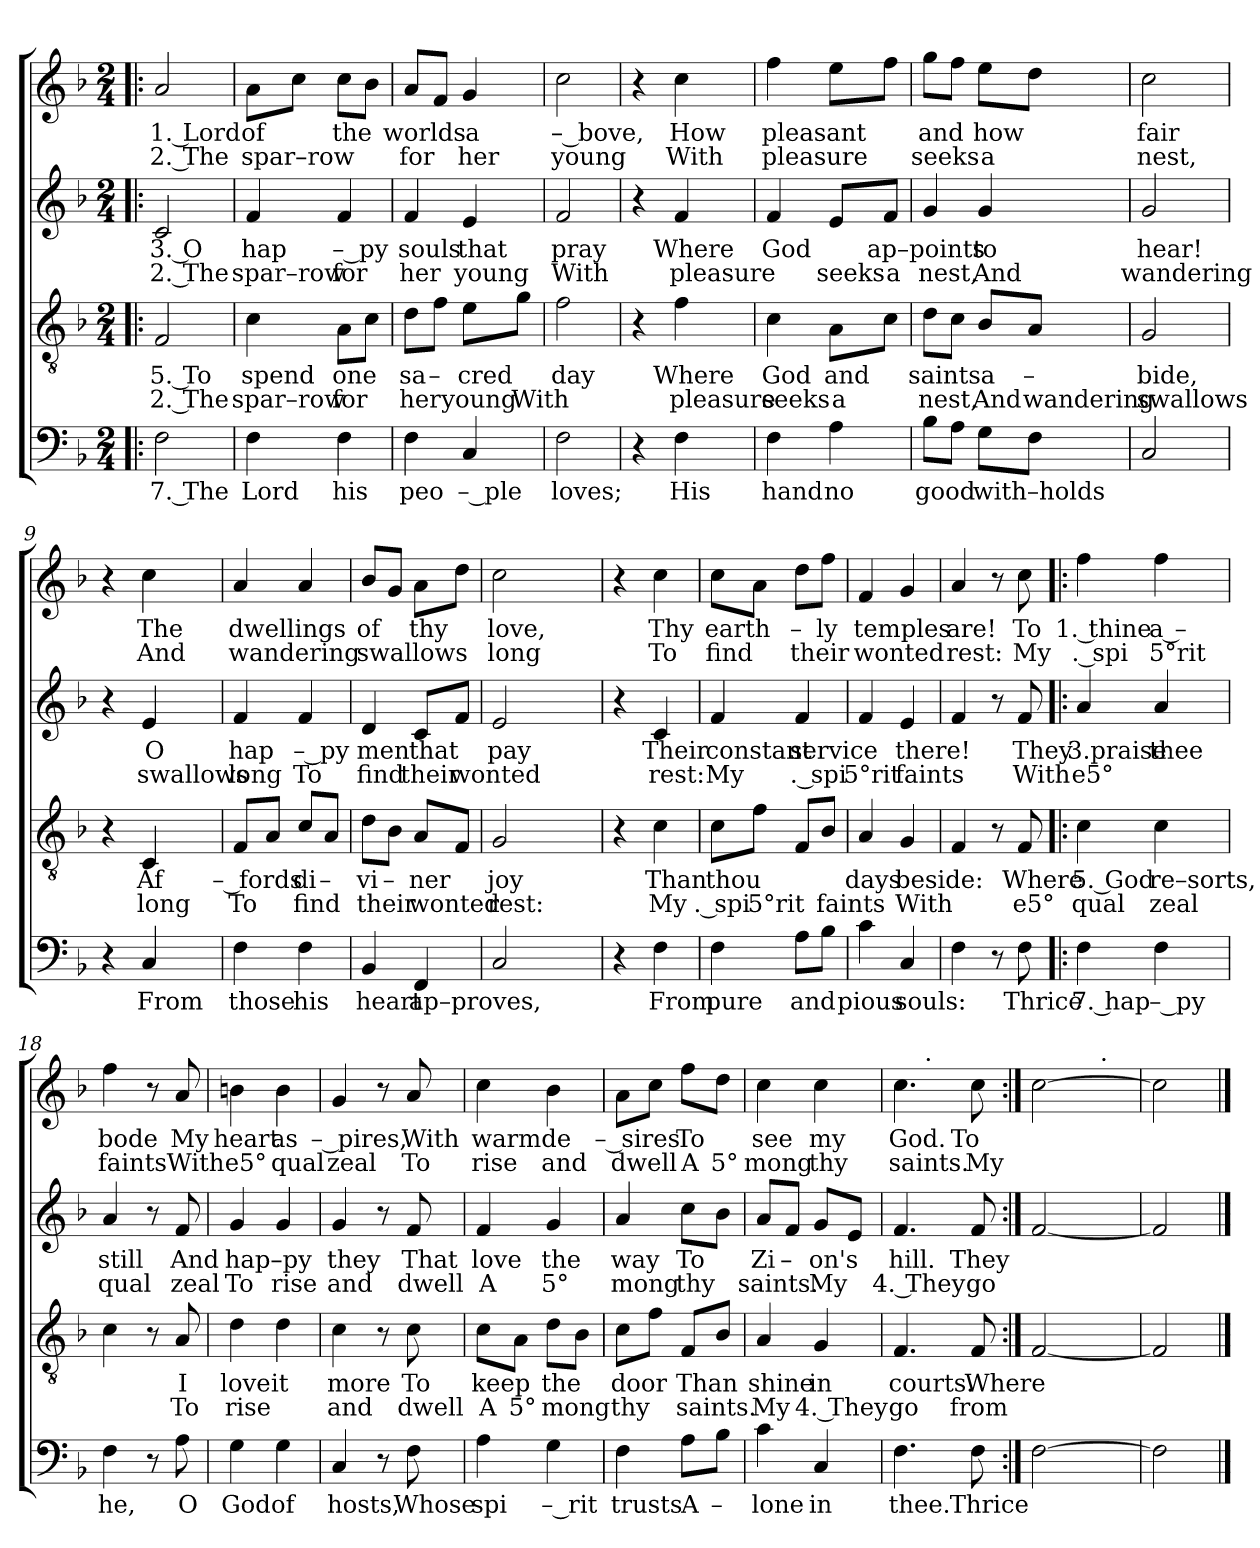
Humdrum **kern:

**kern	**text	**kern	**text	**text	**kern	**text	**text	**kern	**text	**text
*part4	*part4	*part3	*part3	*part3	*part2	*part2	*part2	*part1	*part1	*part1
*staff4	*staff4	*staff3	*staff3	*staff3	*staff2	*staff2	*staff2	*staff1	*staff1	*staff1
*clefF4	*	*clefGv2	*	*	*clefG2	*	*	*clefG2	*	*
*k[b-]	*	*k[b-]	*	*	*k[b-]	*	*	*k[b-]	*	*
*F:	*	*F:	*	*	*F:	*	*	*F:	*	*
*M2/4	*	*M2/4	*	*	*M2/4	*	*	*M2/4	*	*
=1!|:	=1!|:	=1!|:	=1!|:	=1!|:	=1!|:	=1!|:	=1!|:	=1!|:	=1!|:	=1!|:
!	!LO:LY:b:rj	!	!LO:LY:b:rj	!LO:LY:b:rj	!	!LO:LY:b:rj	!LO:LY:b:rj	!LO:N:head=open	!LO:LY:b:rj	!LO:LY:b:rj
2F\	7. The	2F/	5. To	2. The	2c/	3. O	2. The	2a/	1. Lord	2. The
=2	=2	=2	=2	=2	=2	=2	=2	=2	=2	=2
!LO:N:head=solid	!LO:LY:b	!	!LO:LY:b	!LO:LY:b	!LO:N:head=solid	!LO:LY:b	!LO:LY:b	!LO:N:head=solid	!LO:LY:b	!LO:LY:b
4F\	Lord	4c\	spend	spar–row	4f/	hap	spar–row	8a\L	of	spar–row
.	.	.	.	.	.	.	.	8cc\J	.	.
!LO:N:head=solid	!LO:LY:b	!LO:N:head=solid	!LO:LY:b	!LO:LY:b	!LO:N:head=solid	!LO:LY:b:rj	!LO:LY:b:rj	!	!LO:LY:b	!
4F\	his	8A\L	one	for	4f/	– py	for	8cc\L	the	.
!	!	!	!	!	!	!	!	!LO:N:head=solid	!	!
.	.	8c\J	.	.	.	.	.	8b-\J	.	.
=3	=3	=3	=3	=3	=3	=3	=3	=3	=3	=3
!LO:N:head=solid	!LO:LY:b	!LO:N:head=solid	!LO:LY:b:rj	!LO:LY:b:rj	!LO:N:head=solid	!LO:LY:b	!LO:LY:b	!LO:N:head=solid	!LO:LY:b	!LO:LY:b
4F\	peo	8d\L	sa	her	4f/	souls	her	8a/L	worlds	for
!	!	!LO:N:head=solid	!LO:LY:b:rj	!	!	!	!	!LO:N:head=solid	!	!
.	.	8f\J	–	.	.	.	.	8f/J	.	.
!	!LO:LY:b:rj	!LO:N:head=solid	!LO:LY:b	!LO:LY:b	!LO:N:head=solid	!LO:LY:b	!LO:LY:b	!	!LO:LY:b	!LO:LY:b
4C/	– ple	8e\L	cred	young	4e/	that	young	4g/	a	her
!	!	!	!	!LO:LY:b	!	!	!	!	!	!
.	.	8g\J	.	With	.	.	.	.	.	.
=4	=4	=4	=4	=4	=4	=4	=4	=4	=4	=4
!	!LO:LY:b	!	!LO:LY:b	!	!	!LO:LY:b	!LO:LY:b	!	!LO:LY:b:rj	!LO:LY:b:rj
2F\	loves;	2f\	day	.	2f/	pray	With	2cc\	– bove,	young
=5	=5	=5	=5	=5	=5	=5	=5	=5	=5	=5
4r	.	4r	.	.	4r	.	.	4r	.	.
!LO:N:head=solid	!LO:LY:b	!LO:N:head=solid	!LO:LY:b	!LO:LY:b	!LO:N:head=solid	!LO:LY:b	!LO:LY:b	!	!LO:LY:b	!LO:LY:b
4F\	His	4f\	Where	pleasure	4f/	Where	pleasure	4cc\	How	With
=6	=6	=6	=6	=6	=6	=6	=6	=6	=6	=6
!LO:N:head=solid	!LO:LY:b	!	!LO:LY:b	!LO:LY:b	!LO:N:head=solid	!LO:LY:b	!	!LO:N:head=solid	!LO:LY:b	!LO:LY:b
4F\	hand	4c\	God	seeks	4f/	God	.	4ff\	pleasant	pleasure
!LO:N:head=solid	!LO:LY:b	!LO:N:head=solid	!LO:LY:b	!LO:LY:b	!LO:N:head=solid	!	!LO:LY:b	!LO:N:head=solid	!	!
4A\	no	8A\L	and	a	8e/L	.	seeks	8ee\L	.	.
!	!	!	!	!	!LO:N:head=solid	!LO:LY:b	!LO:LY:b	!LO:N:head=solid	!	!
.	.	8c\J	.	.	8f/J	ap–points	a	8ff\J	.	.
=7	=7	=7	=7	=7	=7	=7	=7	=7	=7	=7
!LO:N:head=solid	!LO:LY:b	!LO:N:head=solid	!LO:LY:b	!LO:LY:b	!	!	!LO:LY:b	!	!LO:LY:b	!LO:LY:b
8B-\L	good	8d\L	saints	nest,	4g/	.	nest,	8gg\L	and	seeks
!LO:N:head=solid	!	!	!	!	!	!	!	!LO:N:head=solid	!	!
8A\J	.	8c\J	.	.	.	.	.	8ff\J	.	.
!	!LO:LY:b	!LO:N:head=solid	!LO:LY:b	!LO:LY:b	!	!LO:LY:b	!LO:LY:b	!LO:N:head=solid	!LO:LY:b	!LO:LY:b
8G\L	with–holds	8B-/L	a	And	4g/	to	And	8ee\L	how	a
!LO:N:head=solid	!	!LO:N:head=solid	!LO:LY:b	!LO:LY:b	!	!	!	!LO:N:head=solid	!	!
8F\J	.	8A/J	–	wandering	.	.	.	8dd\J	.	.
=8	=8	=8	=8	=8	=8	=8	=8	=8	=8	=8
!	!	!	!LO:LY:b	!LO:LY:b	!	!LO:LY:b	!LO:LY:b	!	!LO:LY:b	!LO:LY:b
2C/	.	2G/	bide,	swallows	2g/	hear!	wandering	2cc\	fair	nest,
=9	=9	=9	=9	=9	=9	=9	=9	=9	=9	=9
4r	.	4r	.	.	4r	.	.	4r	.	.
!	!LO:LY:b	!	!LO:LY:b:rj	!LO:LY:b:rj	!LO:N:head=solid	!LO:LY:b	!LO:LY:b	!	!LO:LY:b	!LO:LY:b
4C/	From	4C/	Af	long	4e/	O	swallows	4cc>\	The	And
=10	=10	=10	=10	=10	=10	=10	=10	=10	=10	=10
!LO:N:head=solid	!LO:LY:b	!LO:N:head=solid	!LO:LY:b:rj	!LO:LY:b:rj	!LO:N:head=solid	!LO:LY:b	!LO:LY:b	!LO:N:head=solid	!LO:LY:b	!LO:LY:b
4F\	those	8F/L	– fords	To	4f/	hap	long	4a</	dwellings	wandering
!	!	!LO:N:head=solid	!	!	!	!	!	!	!	!
.	.	8A/J	.	.	.	.	.	.	.	.
!LO:N:head=solid	!LO:LY:b	!	!LO:LY:b	!LO:LY:b	!LO:N:head=solid	!LO:LY:b:rj	!LO:LY:b:rj	!LO:N:head=solid	!	!
4F\	his	8c/L	di	find	4f/	– py	To	4a/	.	.
!	!	!LO:N:head=solid	!LO:LY:b	!	!	!	!	!	!	!
.	.	8A/J	–	.	.	.	.	.	.	.
=11	=11	=11	=11	=11	=11	=11	=11	=11	=11	=11
!LO:N:head=solid	!LO:LY:b	!LO:N:head=solid	!LO:LY:b	!LO:LY:b	!LO:N:head=solid	!LO:LY:b	!LO:LY:b	!LO:N:head=solid	!LO:LY:b	!LO:LY:b
4BB-/	heart	8d\L	vi	their	4d/	men	find	8b-/L	of	swallows
!	!	!LO:N:head=solid	!LO:LY:b	!	!	!	!	!	!	!
.	.	8B-\J	–	.	.	.	.	8g/J	.	.
!LO:N:head=solid	!LO:LY:b	!LO:N:head=solid	!LO:LY:b	!LO:LY:b	!	!LO:LY:b	!LO:LY:b	!LO:N:head=solid	!LO:LY:b	!
4FF/	ap–proves,	8A/L	ner	wonted	8c/L	that	their	8a\L	thy	.
!	!	!LO:N:head=solid	!	!	!LO:N:head=solid	!	!LO:LY:b	!LO:N:head=solid	!	!
.	.	8F/J	.	.	8f/J	.	wonted	8dd\J	.	.
=12	=12	=12	=12	=12	=12	=12	=12	=12	=12	=12
!	!	!	!LO:LY:b	!LO:LY:b	!LO:N:head=open	!LO:LY:b	!	!	!LO:LY:b	!LO:LY:b
2C/	.	2G/	joy	rest:	2e/	pay	.	2cc\	love,	long
=13	=13	=13	=13	=13	=13	=13	=13	=13	=13	=13
4r	.	4r	.	.	4r	.	.	4r	.	.
!LO:N:head=solid	!LO:LY:b	!	!LO:LY:b	!LO:LY:b	!	!LO:LY:b	!LO:LY:b	!	!LO:LY:b	!LO:LY:b
4F\	From	4c\	Than	My	4c/	Their	rest:	4cc\	Thy	To
=14	=14	=14	=14	=14	=14	=14	=14	=14	=14	=14
!LO:N:head=solid	!LO:LY:b	!	!LO:LY:b	!LO:LY:b	!LO:N:head=solid	!LO:LY:b	!LO:LY:b	!	!LO:LY:b	!LO:LY:b
4F\	pure	8c\L	thou	. spi	4f/	constant	My	8cc\L	earth	find
!	!	!LO:N:head=solid	!	!LO:LY:b	!	!	!	!LO:N:head=solid	!	!
.	.	8f\J	.	5°rit	.	.	.	8a\J	.	.
!LO:N:head=solid	!LO:LY:b	!LO:N:head=solid	!	!	!LO:N:head=solid	!LO:LY:b	!LO:LY:b	!LO:N:head=solid	!LO:LY:b:rj	!LO:LY:b:rj
8A\L	and	8F/L	.	.	4f/	service	. spi	8dd\L	–	their
!LO:N:head=solid	!	!LO:N:head=solid	!	!LO:LY:b	!	!	!	!LO:N:head=solid	!LO:LY:b:rj	!
8B-\J	.	8B-/J	.	faints	.	.	.	8ff\J	ly	.
=15	=15	=15	=15	=15	=15	=15	=15	=15	=15	=15
!	!LO:LY:b	!LO:N:head=solid	!LO:LY:b	!	!LO:N:head=solid	!	!LO:LY:b	!LO:N:head=solid	!LO:LY:b	!LO:LY:b
4c\	pious	4A/	days	.	4f/	.	5°rit	4f</	temples	wonted
!	!LO:LY:b	!	!LO:LY:b	!LO:LY:b	!LO:N:head=solid	!LO:LY:b	!LO:LY:b	!	!	!
4C/	souls:	4G/	beside:	With	4e/	there!	faints	4g/	.	.
=16	=16	=16	=16	=16	=16	=16	=16	=16	=16	=16
!LO:N:head=solid	!	!LO:N:head=solid	!	!	!LO:N:head=solid	!	!	!LO:N:head=solid	!LO:LY:b	!LO:LY:b
4F\	.	4F/	.	.	4f/	.	.	4a/	are!	rest:
8rC	.	8rA	.	.	8ra	.	.	8ra	.	.
!LO:N:head=solid	!LO:LY:b	!LO:N:head=solid	!LO:LY:b	!LO:LY:b	!LO:N:head=solid	!LO:LY:b	!LO:LY:b	!	!LO:LY:b	!LO:LY:b
8F\	Thrice	8F/	Where	e5°	8f/	They	With	8cc\	To	My
!!LO:LB:g=z
=17!|:	=17!|:	=17!|:	=17!|:	=17!|:	=17!|:	=17!|:	=17!|:	=17!|:	=17!|:	=17!|:
!LO:N:head=solid	!LO:LY:b:rj	!	!LO:LY:b:rj	!LO:LY:b:rj	!LO:N:head=solid	!LO:LY:b	!LO:LY:b	!LO:N:head=solid	!LO:LY:b:rj	!LO:LY:b:rj
4F\	7. hap	4c\	5. God	qual	4a/	3.praise	e5°	4ff\	1. thine	. spi
!LO:N:head=solid	!LO:LY:b:rj	!	!LO:LY:b	!LO:LY:b	!LO:N:head=solid	!LO:LY:b	!	!LO:N:head=solid	!LO:LY:b	!LO:LY:b
4F\	– py	4c\	re–sorts,	zeal	4a/	thee	.	4ff\	a –	5°rit
=18	=18	=18	=18	=18	=18	=18	=18	=18	=18	=18
!LO:N:head=solid	!LO:LY:b	!	!	!	!LO:N:head=solid	!LO:LY:b	!LO:LY:b	!LO:N:head=solid	!LO:LY:b	!LO:LY:b
4F\	he,	4c\	.	.	4a/	still	qual	4ff\	bode	faints
8rC	.	8rA	.	.	8ra	.	.	8ra	.	.
!LO:N:head=solid	!LO:LY:b	!LO:N:head=solid	!LO:LY:b	!LO:LY:b	!LO:N:head=solid	!LO:LY:b	!LO:LY:b	!LO:N:head=solid	!LO:LY:b	!LO:LY:b
8A\	O	8A/	I	To	8f/	And	zeal	8a/	My	With
=19	=19	=19	=19	=19	=19	=19	=19	=19	=19	=19
!	!LO:LY:b	!LO:N:head=solid	!LO:LY:b	!LO:LY:b	!	!LO:LY:b	!LO:LY:b	!LO:N:head=solid	!LO:LY:b	!LO:LY:b
4G\	God	4d\	love	rise	4g/	hap–py	To	4bn\	heart	e5°
!	!LO:LY:b	!LO:N:head=solid	!LO:LY:b	!	!	!	!LO:LY:b	!LO:N:head=solid	!LO:LY:b	!LO:LY:b
4G\	of	4d\	it	.	4g/	.	rise	4b\	as	qual
=20	=20	=20	=20	=20	=20	=20	=20	=20	=20	=20
!	!LO:LY:b	!	!LO:LY:b	!LO:LY:b	!	!LO:LY:b	!LO:LY:b	!	!LO:LY:b:rj	!LO:LY:b:rj
4C/	hosts,	4c\	more	and	4g/	they	and	4g/	– pires,	zeal
8rC	.	8rA	.	.	8ra	.	.	8ra	.	.
!LO:N:head=solid	!LO:LY:b	!	!LO:LY:b	!LO:LY:b	!LO:N:head=solid	!LO:LY:b	!LO:LY:b	!LO:N:head=solid	!LO:LY:b	!LO:LY:b
8F\	Whose	8c\	To	dwell	8f/	That	dwell	8a/	With	To
=21	=21	=21	=21	=21	=21	=21	=21	=21	=21	=21
!LO:N:head=solid	!LO:LY:b	!	!LO:LY:b	!LO:LY:b	!LO:N:head=solid	!LO:LY:b	!LO:LY:b	!	!LO:LY:b	!LO:LY:b
4A\	spi	8c\L	keep	A	4f/	love	A	4cc\	warm	rise
!	!	!LO:N:head=solid	!	!LO:LY:b	!	!	!	!	!	!
.	.	8A\J	.	5°	.	.	.	.	.	.
!	!LO:LY:b:rj	!LO:N:head=solid	!LO:LY:b	!LO:LY:b	!	!LO:LY:b	!LO:LY:b	!LO:N:head=solid	!LO:LY:b	!LO:LY:b
4G\	– rit	8d\L	the	mong	4g/	the	5°	4b-\	de	and
!	!	!LO:N:head=solid	!	!	!	!	!	!	!	!
.	.	8B-\J	.	.	.	.	.	.	.	.
=22	=22	=22	=22	=22	=22	=22	=22	=22	=22	=22
!LO:N:head=solid	!LO:LY:b	!	!LO:LY:b	!LO:LY:b	!LO:N:head=solid	!LO:LY:b	!LO:LY:b	!LO:N:head=solid	!LO:LY:b:rj	!LO:LY:b:rj
4F\	trusts	8c\L	door	thy	4a/	way	mong	8a\L	– sires	dwell
!	!	!LO:N:head=solid	!	!	!	!	!	!	!	!
.	.	8f\J	.	.	.	.	.	8cc\J	.	.
!LO:N:head=solid	!LO:LY:b	!LO:N:head=solid	!LO:LY:b	!LO:LY:b	!	!LO:LY:b	!LO:LY:b	!LO:N:head=solid	!LO:LY:b	!LO:LY:b
8A\L	A	8F/L	Than	saints.	8cc\L	To	thy	8ff\L	To	A
!LO:N:head=solid	!LO:LY:b	!LO:N:head=solid	!	!	!LO:N:head=solid	!	!	!LO:N:head=solid	!	!LO:LY:b:rj
8B-\J	–	8B-/J	.	.	8b-\J	.	.	8dd\J	.	5°
=23	=23	=23	=23	=23	=23	=23	=23	=23	=23	=23
!	!LO:LY:b	!LO:N:head=solid	!LO:LY:b	!LO:LY:b	!LO:N:head=solid	!LO:LY:b	!LO:LY:b	!	!LO:LY:b	!LO:LY:b
4c\	lone	4A/	shine	My	8a/L	Zi	saints.	4cc\	see	mong
!	!	!	!	!	!LO:N:head=solid	!LO:LY:b	!	!	!	!
.	.	.	.	.	8f/J	–	.	.	.	.
!	!LO:LY:b	!	!LO:LY:b	!LO:LY:b	!	!LO:LY:b	!LO:LY:b	!	!LO:LY:b	!LO:LY:b
4C/	in	4G/	in	4. They	8g/L	on's	My	4cc\	my	thy
!	!	!	!	!	!LO:N:head=solid	!	!	!	!	!
.	.	.	.	.	8e/J	.	.	.	.	.
=24	=24	=24	=24	=24	=24	=24	=24	=24	=24	=24
!LO:N:head=solid	!LO:LY:b:rj	!LO:N:head=solid	!LO:LY:b	!LO:LY:b	!LO:N:head=solid	!LO:LY:b	!LO:LY:b	!	!LO:LY:b	!LO:LY:b
*	*	*	*	*	*	*	*	*^	*	*
4.F\	thee.	4.F/	courts.	go	4.f/	hill.	4. They	4.cc>\	8ryy	God.	saints.
!	!	!	!	!	!	!	!	!	!LO:TX:a:t=.	!	!
.	.	.	.	.	.	.	.	.	4.ryy	.	.
!LO:N:head=solid	!LO:LY:b	!LO:N:head=solid	!LO:LY:b	!LO:LY:b	!LO:N:head=solid	!LO:LY:b	!LO:LY:b	!	!	!LO:LY:b	!LO:LY:b
8F\	Thrice	8F/	Where	from	8f/	They	go	8cc\	.	To	My
=25:|!	=25:|!	=25:|!	=25:|!	=25:|!	=25:|!	=25:|!	=25:|!	=25:|!	=25:|!	=25:|!	=25:|!
[>2F\	.	[<2F/	.	.	[<2f/	.	.	[>2cc>\	4ryy	.	.
.	.	.	.	.	.	.	.	.	16.ryy	.	.
!	!	!	!	!	!	!	!	!	!LO:TX:a:t=.	!	!
.	.	.	.	.	.	.	.	.	8ryy	.	.
.	.	.	.	.	.	.	.	.	32ryy	.	.
*	*	*	*	*	*	*	*	*v	*v	*	*
=26	=26	=26	=26	=26	=26	=26	=26	=26	=26	=26
2F\]	.	2F/]	.	.	2f/]	.	.	2cc\]	.	.
==	==	==	==	==	==	==	==	==	==	==
*-	*-	*-	*-	*-	*-	*-	*-	*-	*-	*-
